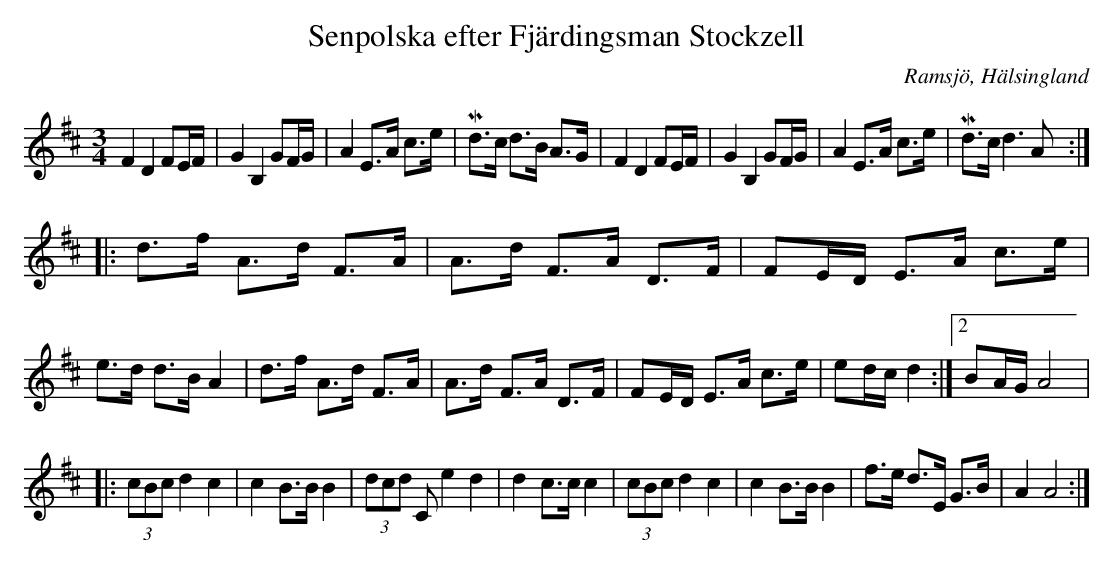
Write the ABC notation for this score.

X:1
T: Senpolska efter Fjärdingsman Stockzell
O: Ramsjö, Hälsingland
M:3/4
L:1/8
K:D
F2 D2 FE/F/|G2 B,2 GF/G/| A2 E>A c>e|Md>c d>B A>G|F2 D2 FE/F/|G2 B,2 GF/G/| A2 E>A c>e|Md>c d2>A2:|
|:d>f A>d F>A| A>d F>A D>F|FE/D/ E>A c>e|e>d d>B A2|d>f A>d F>A| A>d F>A D>F|FE/D/ E>A c>e|ed/c/ d2:|2 BA/G/ A4|
|:(3cBc d2 c2|c2 B>B B2|(3dcd Ce2 d2|d2 c>c c2|(3cBc d2 c2|c2 B>B B2|f>e d>E G>B|A2 A4:|
